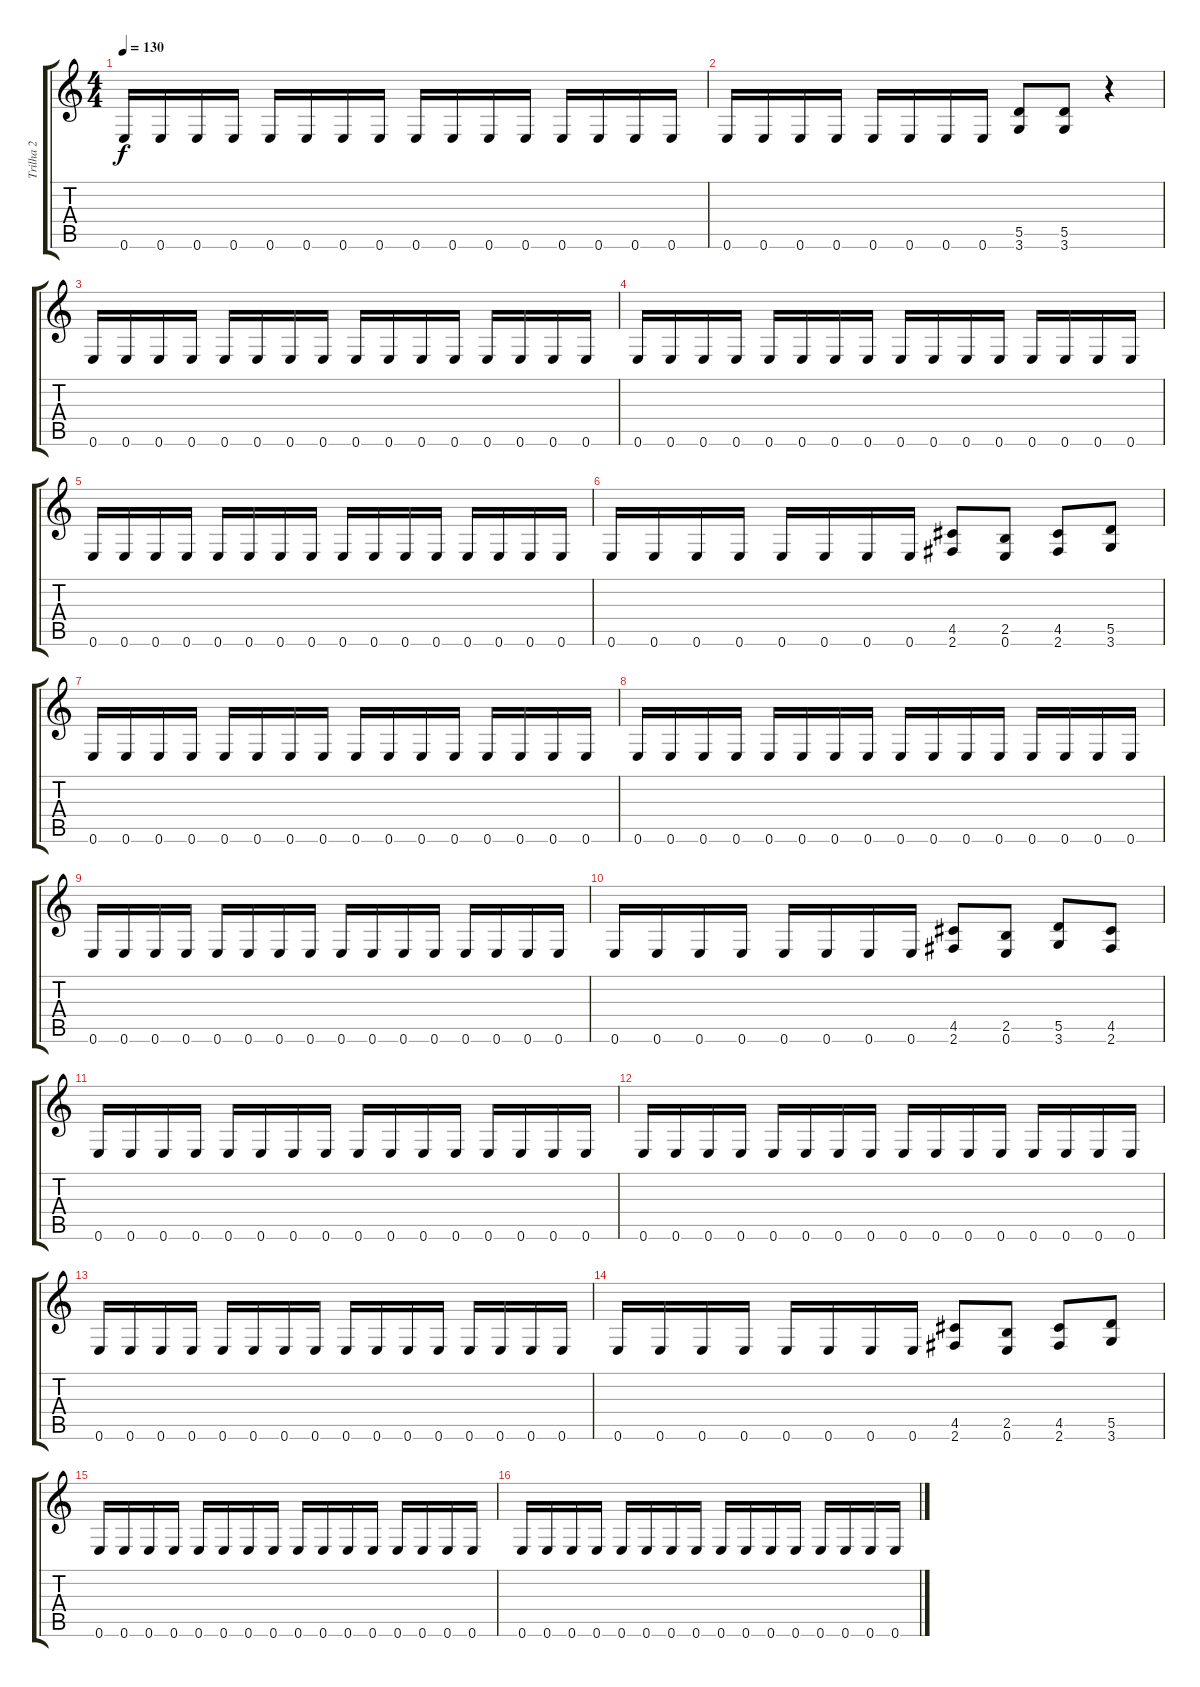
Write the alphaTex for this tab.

\track ("Trilha 2" "Trilha 2") {instrument distortionguitar}
\staff {score tabs}
\tuning (E4 B3 G3 D3 A2 E2) {hide}
\ts (4 4)
\tempo 130
\clef g2
\ks c
0.6.16{dy f} 0.6.16 0.6.16 0.6.16 0.6.16 0.6.16 0.6.16 0.6.16 0.6.16 0.6.16 0.6.16 0.6.16 0.6.16 0.6.16 0.6.16 0.6.16 |
0.6.16 0.6.16 0.6.16 0.6.16 0.6.16 0.6.16 0.6.16 0.6.16 (5.5 3.6).8 (5.5 3.6).8 r.4 |
0.6.16 0.6.16 0.6.16 0.6.16 0.6.16 0.6.16 0.6.16 0.6.16 0.6.16 0.6.16 0.6.16 0.6.16 0.6.16 0.6.16 0.6.16 0.6.16 |
0.6.16 0.6.16 0.6.16 0.6.16 0.6.16 0.6.16 0.6.16 0.6.16 0.6.16 0.6.16 0.6.16 0.6.16 0.6.16 0.6.16 0.6.16 0.6.16 |
0.6.16 0.6.16 0.6.16 0.6.16 0.6.16 0.6.16 0.6.16 0.6.16 0.6.16 0.6.16 0.6.16 0.6.16 0.6.16 0.6.16 0.6.16 0.6.16 |
0.6.16 0.6.16 0.6.16 0.6.16 0.6.16 0.6.16 0.6.16 0.6.16 (4.5 2.6).8 (2.5 0.6).8 (4.5 2.6).8 (5.5 3.6).8 |
0.6.16 0.6.16 0.6.16 0.6.16 0.6.16 0.6.16 0.6.16 0.6.16 0.6.16 0.6.16 0.6.16 0.6.16 0.6.16 0.6.16 0.6.16 0.6.16 |
0.6.16 0.6.16 0.6.16 0.6.16 0.6.16 0.6.16 0.6.16 0.6.16 0.6.16 0.6.16 0.6.16 0.6.16 0.6.16 0.6.16 0.6.16 0.6.16 |
0.6.16 0.6.16 0.6.16 0.6.16 0.6.16 0.6.16 0.6.16 0.6.16 0.6.16 0.6.16 0.6.16 0.6.16 0.6.16 0.6.16 0.6.16 0.6.16 |
0.6.16 0.6.16 0.6.16 0.6.16 0.6.16 0.6.16 0.6.16 0.6.16 (4.5 2.6).8 (2.5 0.6).8 (5.5 3.6).8 (4.5 2.6).8 |
0.6.16 0.6.16 0.6.16 0.6.16 0.6.16 0.6.16 0.6.16 0.6.16 0.6.16 0.6.16 0.6.16 0.6.16 0.6.16 0.6.16 0.6.16 0.6.16 |
0.6.16 0.6.16 0.6.16 0.6.16 0.6.16 0.6.16 0.6.16 0.6.16 0.6.16 0.6.16 0.6.16 0.6.16 0.6.16 0.6.16 0.6.16 0.6.16 |
0.6.16 0.6.16 0.6.16 0.6.16 0.6.16 0.6.16 0.6.16 0.6.16 0.6.16 0.6.16 0.6.16 0.6.16 0.6.16 0.6.16 0.6.16 0.6.16 |
0.6.16 0.6.16 0.6.16 0.6.16 0.6.16 0.6.16 0.6.16 0.6.16 (4.5 2.6).8 (2.5 0.6).8 (4.5 2.6).8 (5.5 3.6).8 |
0.6.16 0.6.16 0.6.16 0.6.16 0.6.16 0.6.16 0.6.16 0.6.16 0.6.16 0.6.16 0.6.16 0.6.16 0.6.16 0.6.16 0.6.16 0.6.16 |
0.6.16 0.6.16 0.6.16 0.6.16 0.6.16 0.6.16 0.6.16 0.6.16 0.6.16 0.6.16 0.6.16 0.6.16 0.6.16 0.6.16 0.6.16 0.6.16
